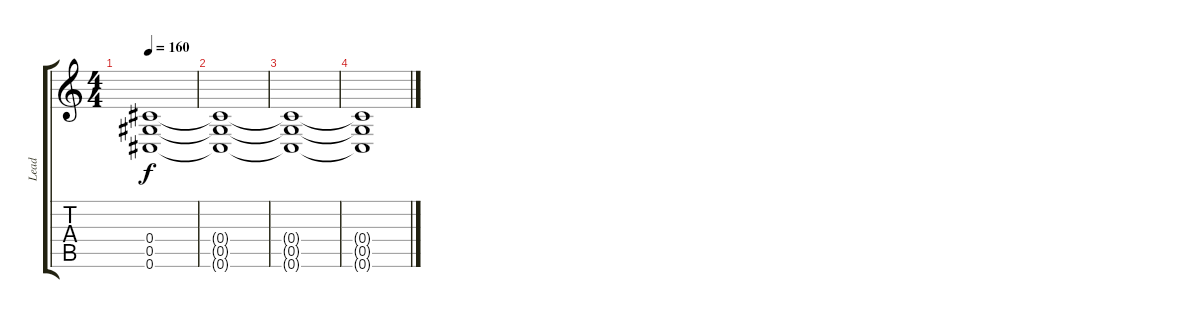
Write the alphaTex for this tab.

\track ("Lead" "Lead") {instrument distortionguitar}
\staff {score tabs}
\tuning (Eb4 Bb3 Gb3 Db3 Ab2 Db2) {hide}
\ts (4 4)
\tempo 160
\clef g2
\ks c
(0.4 0.5 0.6).1{dy f volume 0} |
(0.4{t} 0.5{t} 0.6{t}).1 |
(0.4{t} 0.5{t} 0.6{t}).1 |
(0.4{t} 0.5{t} 0.6{t}).1
